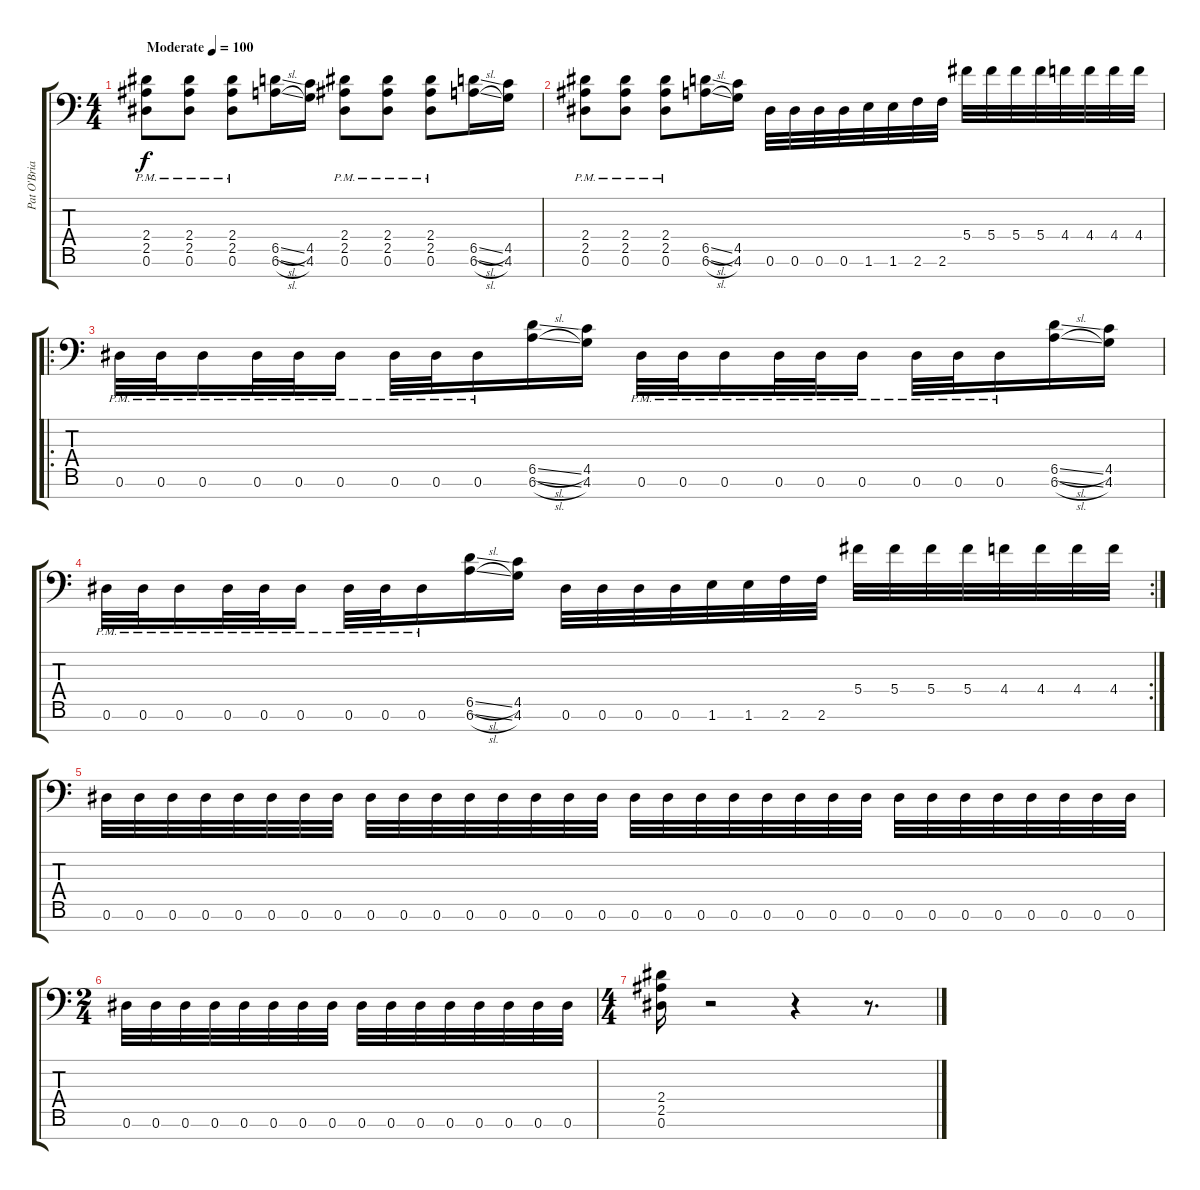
\track ("Pat O'Brian" "Pat O'Bria") {instrument distortionguitar}
\staff {score tabs}
\tuning (Eb4 Bb3 Gb3 Db3 Ab2 Eb2 Bb1) {hide}
\ts (4 4)
\tempo (100 "Moderate")
\clef f4
\ks c
(2.4{pm} 2.5{pm} 0.6{pm}).8{dy f instrument distortionguitar} (2.4{pm} 2.5{pm} 0.6{pm}).8 (2.4{pm} 2.5{pm} 0.6{pm}).8 (6.5{sl} 6.6{sl}).16 (4.5 4.6).16 (2.4{pm} 2.5{pm} 0.6{pm}).8 (2.4{pm} 2.5{pm} 0.6{pm}).8 (2.4{pm} 2.5{pm} 0.6{pm}).8 (6.5{sl} 6.6{sl}).16 (4.5 4.6).16 |
(2.4{pm} 2.5{pm} 0.6{pm}).8 (2.4{pm} 2.5{pm} 0.6{pm}).8 (2.4{pm} 2.5{pm} 0.6{pm}).8 (6.5{sl} 6.6{sl}).16 (4.5 4.6).16 0.6.32 0.6.32 0.6.32 0.6.32 1.6.32 1.6.32 2.6.32 2.6.32 5.4.32 5.4.32 5.4.32 5.4.32 4.4.32 4.4.32 4.4.32 4.4.32 |
\ro
0.6{pm}.32 0.6{pm}.32 0.6{pm}.16 0.6{pm}.32 0.6{pm}.32 0.6{pm}.16 0.6{pm}.32 0.6{pm}.32 0.6{pm}.16 (6.5{sl} 6.6{sl}).16 (4.5 4.6).16 0.6{pm}.32 0.6{pm}.32 0.6{pm}.16 0.6{pm}.32 0.6{pm}.32 0.6{pm}.16 0.6{pm}.32 0.6{pm}.32 0.6{pm}.16 (6.5{sl} 6.6{sl}).16 (4.5 4.6).16 |
\rc 2
0.6{pm}.32 0.6{pm}.32 0.6{pm}.16 0.6{pm}.32 0.6{pm}.32 0.6{pm}.16 0.6{pm}.32 0.6{pm}.32 0.6{pm}.16 (6.5{sl} 6.6{sl}).16 (4.5 4.6).16 0.6.32 0.6.32 0.6.32 0.6.32 1.6.32 1.6.32 2.6.32 2.6.32 5.4.32 5.4.32 5.4.32 5.4.32 4.4.32 4.4.32 4.4.32 4.4.32 |
0.6.32 0.6.32 0.6.32 0.6.32 0.6.32 0.6.32 0.6.32 0.6.32 0.6.32 0.6.32 0.6.32 0.6.32 0.6.32 0.6.32 0.6.32 0.6.32 0.6.32 0.6.32 0.6.32 0.6.32 0.6.32 0.6.32 0.6.32 0.6.32 0.6.32 0.6.32 0.6.32 0.6.32 0.6.32 0.6.32 0.6.32 0.6.32 |
\ts (2 4)
0.6.32 0.6.32 0.6.32 0.6.32 0.6.32 0.6.32 0.6.32 0.6.32 0.6.32 0.6.32 0.6.32 0.6.32 0.6.32 0.6.32 0.6.32 0.6.32 |
\ts (4 4)
(2.4 2.5 0.6).16 r.2 r.4 r.8{d}
